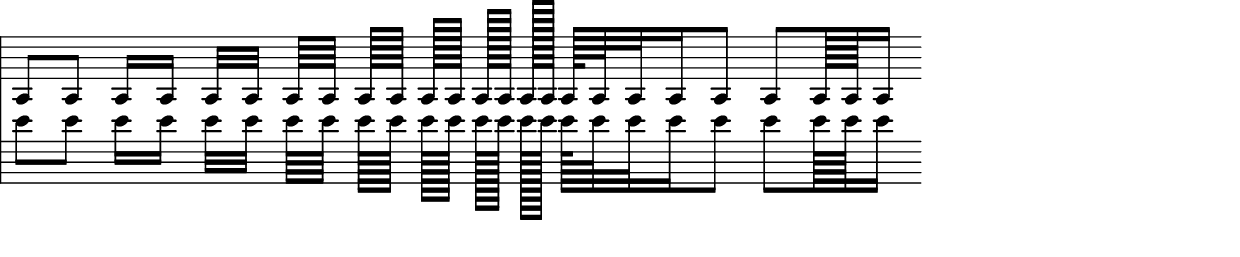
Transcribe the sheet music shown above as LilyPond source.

%% Generated by lilypond-book
%% Options: [exampleindent=10.16\mm,indent=0\mm,line-width=160\mm]
\include "lilypond-book-preamble.ly"


% ****************************************************************
% Start cut-&-pastable-section
% ****************************************************************

#(ly:set-option 'eps-box-padding 3.000000)



\paper {
  indent = 0\mm
  line-width = 160\mm
  % offset the left padding, also add 1mm as lilypond creates cropped
  % images with a little space on the right
  line-width = #(- line-width (* mm  3.000000) (* mm 1))
}

\layout {
  
}




% ****************************************************************
% ly snippet:
% ****************************************************************
\sourcefilename "/lilypond-2.24.3/input/regression/beaming-more-than-4-beams-normal-size.ly"
\sourcefileline 0

\version "2.21.0"

\header{
texidoc="
Inside-staff beams should align with staff lines (sit, straddle, hang) as
smoothly as possible (standard-sized beams).  The outside-staff beams do not
interfere with staff lines, so the inside-staff beams are more important when
it comes to beam quanting/@/scoring/@/positioning."
}

\layout {
  indent = 0
  ragged-right = ##t
  \context {
    \Staff
    \omit Clef
    \omit TimeSignature
  }
}

testMusic = {
  \cadenzaOn
   a8[ 8]
   16[ 16]
   32[ 32]
   64[ 64]
   128[ 128]
   256[ 256]
   512[ 512]
   1024[ 1024]
   128[ 64 32 16 8]
   8[ 128 128 16]
}

<<
  \new Staff \testMusic
  \new Staff \transpose a c''' \testMusic
>>



% ****************************************************************
% end ly snippet
% ****************************************************************
